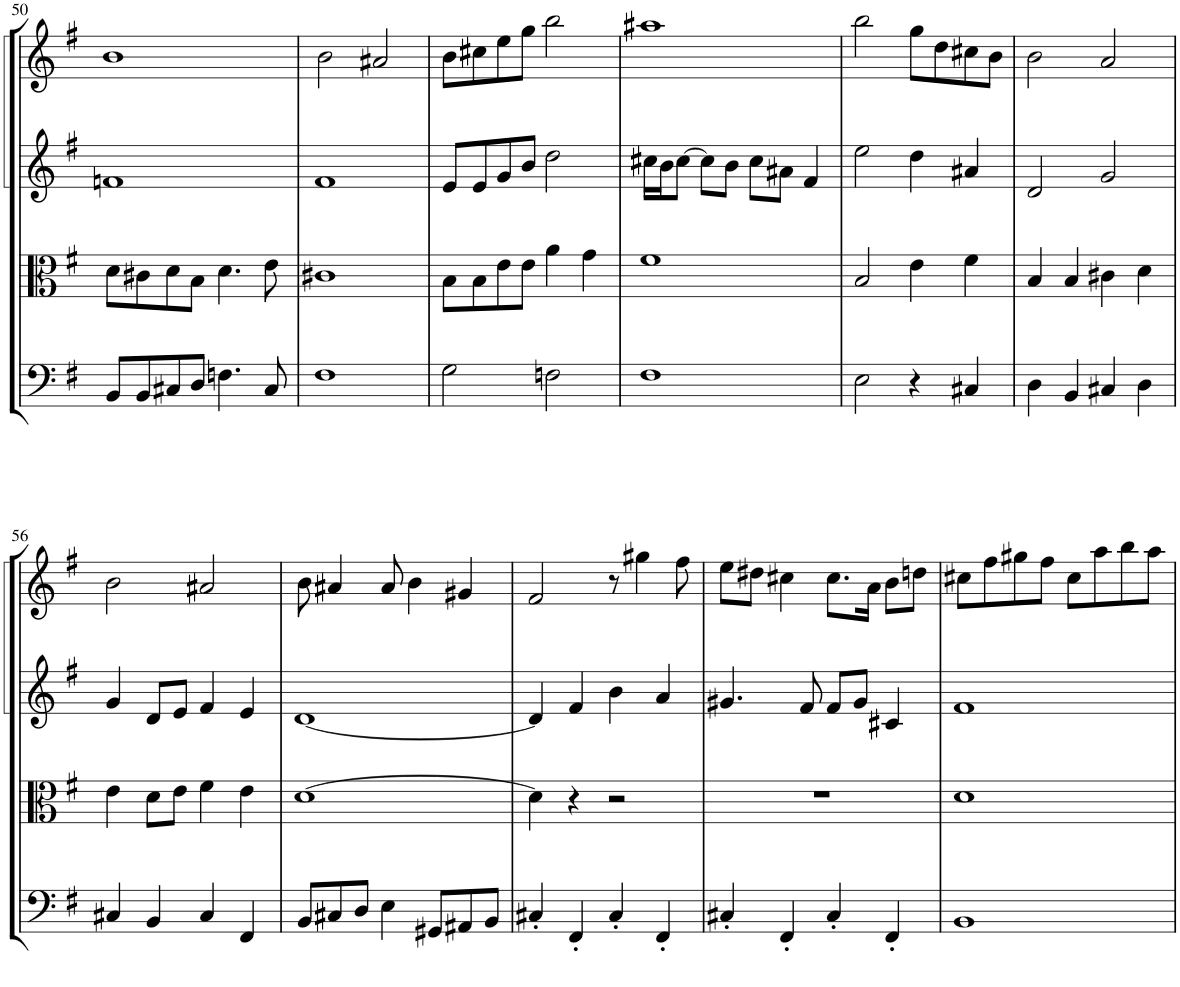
**kern	**kern	**kern	**kern
*part4	*part3	*part2	*part1
*staff4	*staff3	*staff2	*staff1
*I"Violoncello	*I"Viola	*I"Violin II	*I"Violin I
!!LO:PB:g=z
*clefF4	*clefC3	*clefG2	*clefG2
*k[f#]	*k[f#]	*k[f#]	*k[f#]
*M4/4	*M4/4	*M4/4	*M4/4
=50	=50	=50	=50
8BB/L	8d\L	1fn	1b
8BB/	8c#X\	.	.
8C#X/	8d\	.	.
8D/J	8B\J	.	.
4.Fn\	4.d\	.	.
8C#/	8e\	.	.
=51	=51	=51	=51
1F#	1c#X	1f#	2b\
.	.	.	2a#X/
=52	=52	=52	=52
2G\	8B\L	8e/L	8b\L
.	8B\	8e/	8cc#X\
.	8e\	8g/	8ee\
.	8e\J	8b/J	8gg\J
2Fn\	4a\	2dd\	2bb\
.	4g\	.	.
=53	=53	=53	=53
1F#	1f#	16cc#X\LL	1aa#X
.	.	16b\J	.
.	.	[8cc#\J	.
.	.	8cc#\L]	.
.	.	8b\J	.
.	.	8cc#\L	.
.	.	8a#X\J	.
.	.	4f#/	.
=54	=54	=54	=54
2E\	2B/	2ee\	2bb\
4r	4e\	4dd\	8gg\L
.	.	.	8dd\
4C#X/	4f#\	4a#X/	8cc#X\
.	.	.	8b\J
=55	=55	=55	=55
4D\	4B/	2d/	2b\
4BB/	4B/	.	.
4C#X/	4c#X\	2g/	2a/
4D\	4d\	.	.
!!LO:LB:g=z
=56	=56	=56	=56
4C#X/	4e\	4g/	2b\
4BB/	8d\L	8d/L	.
.	8e\J	8e/J	.
4C#/	4f#\	4f#/	2a#X/
4FF#/	4e\	4e/	.
=57	=57	=57	=57
8BB/L	[1d	[1d	8b\
8C#X/	.	.	4a#X/
8D/J	.	.	.
4E\	.	.	8a#/
.	.	.	4b\
8GG#X/L	.	.	.
8AA#X/	.	.	4g#X/
8BB/J	.	.	.
=58	=58	=58	=58
4C#X'/	4d\]	4d/]	2f#/
4FF#'/	4r	4f#/	.
4C#'/	2r	4b\	8r
.	.	.	4gg#X\
4FF#'/	.	4a/	.
.	.	.	8ff#\
=59	=59	=59	=59
4C#X'/	1r	4.g#X/	8ee\L
.	.	.	8dd#X\J
4FF#'/	.	.	4cc#X\
.	.	8f#/	.
4C#'/	.	8f#/L	8.cc#\L
.	.	8g#/J	.
.	.	.	16a\Jk
4FF#'/	.	4c#X/	8b\L
.	.	.	8ddn\J
=60	=60	=60	=60
1BB	1d	1f#	8cc#X\L
.	.	.	8ff#\
.	.	.	8gg#X\
.	.	.	8ff#\J
.	.	.	8cc#\L
.	.	.	8aa\
.	.	.	8bb\
.	.	.	8aa\J
=	=	=	=
*-	*-	*-	*-
